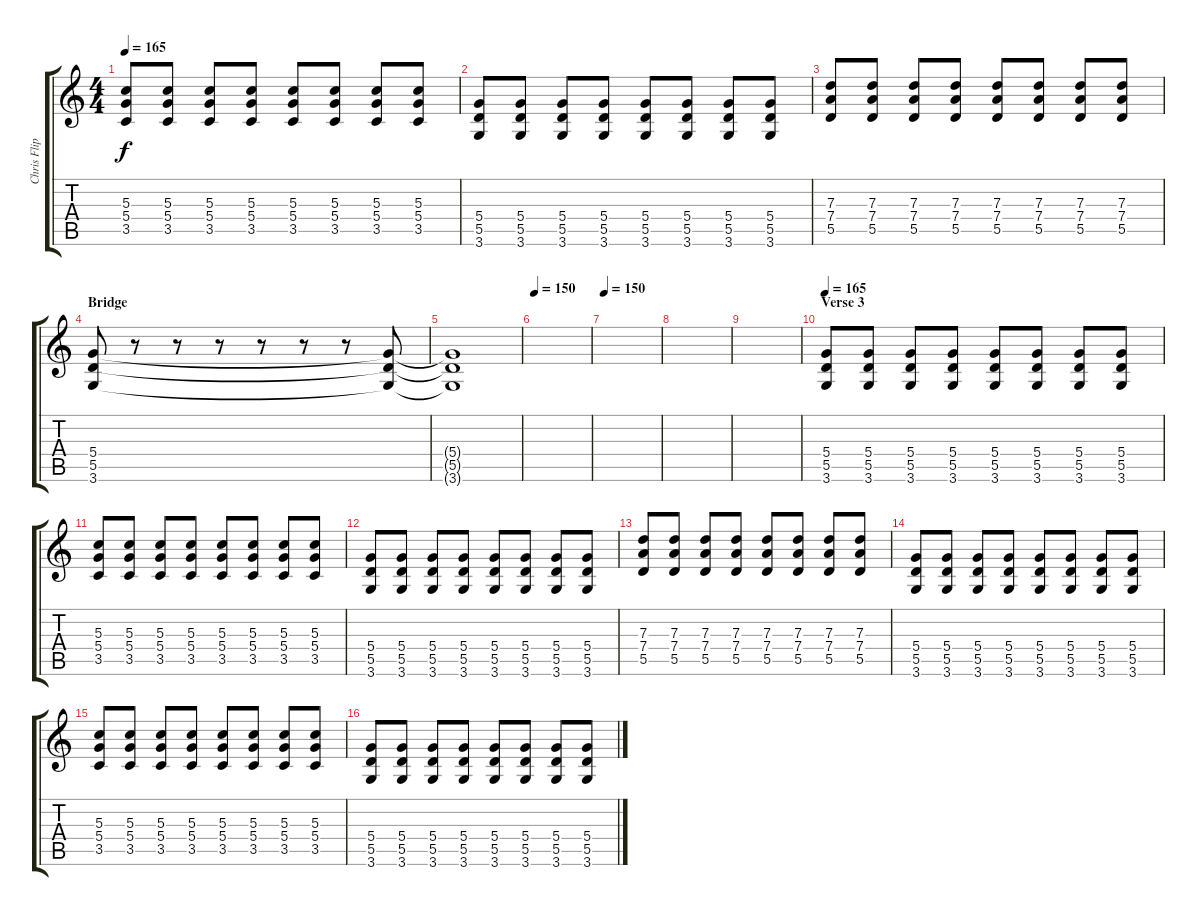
\track ("Chris Flippin" "Chris Flip") {instrument overdrivenguitar}
\staff {score tabs}
\tuning (E4 B3 G3 D3 A2 E2) {hide}
\ts (4 4)
\tempo 165
\clef g2
\ks c
(5.3 5.4 3.5).8{dy f} (5.3 5.4 3.5).8 (5.3 5.4 3.5).8 (5.3 5.4 3.5).8 (5.3 5.4 3.5).8 (5.3 5.4 3.5).8 (5.3 5.4 3.5).8 (5.3 5.4 3.5).8 |
(5.4 5.5 3.6).8 (5.4 5.5 3.6).8 (5.4 5.5 3.6).8 (5.4 5.5 3.6).8 (5.4 5.5 3.6).8 (5.4 5.5 3.6).8 (5.4 5.5 3.6).8 (5.4 5.5 3.6).8 |
(7.3 7.4 5.5).8 (7.3 7.4 5.5).8 (7.3 7.4 5.5).8 (7.3 7.4 5.5).8 (7.3 7.4 5.5).8 (7.3 7.4 5.5).8 (7.3 7.4 5.5).8 (7.3 7.4 5.5).8 |
\section ("" "Bridge")
(5.4 5.5 3.6).8 r.8{volume 10} r.8{volume 9} r.8{volume 8} r.8{volume 7} r.8{volume 5} r.8{volume 4} (5.4{t} 5.5{t} 3.6{t}).8{volume 5} |
(5.4{t} 5.5{t} 3.6{t}).1 |
\tempo 150
|
\tempo 150
|
|
|
\section ("" "Verse 3")
\tempo 165
(5.4 5.5 3.6).8{volume 13} (5.4 5.5 3.6).8 (5.4 5.5 3.6).8 (5.4 5.5 3.6).8 (5.4 5.5 3.6).8 (5.4 5.5 3.6).8 (5.4 5.5 3.6).8 (5.4 5.5 3.6).8 |
(5.3 5.4 3.5).8 (5.3 5.4 3.5).8 (5.3 5.4 3.5).8 (5.3 5.4 3.5).8 (5.3 5.4 3.5).8 (5.3 5.4 3.5).8 (5.3 5.4 3.5).8 (5.3 5.4 3.5).8 |
(5.4 5.5 3.6).8 (5.4 5.5 3.6).8 (5.4 5.5 3.6).8 (5.4 5.5 3.6).8 (5.4 5.5 3.6).8 (5.4 5.5 3.6).8 (5.4 5.5 3.6).8 (5.4 5.5 3.6).8 |
(7.3 7.4 5.5).8 (7.3 7.4 5.5).8 (7.3 7.4 5.5).8 (7.3 7.4 5.5).8 (7.3 7.4 5.5).8 (7.3 7.4 5.5).8 (7.3 7.4 5.5).8 (7.3 7.4 5.5).8 |
(5.4 5.5 3.6).8 (5.4 5.5 3.6).8 (5.4 5.5 3.6).8 (5.4 5.5 3.6).8 (5.4 5.5 3.6).8 (5.4 5.5 3.6).8 (5.4 5.5 3.6).8 (5.4 5.5 3.6).8 |
(5.3 5.4 3.5).8 (5.3 5.4 3.5).8 (5.3 5.4 3.5).8 (5.3 5.4 3.5).8 (5.3 5.4 3.5).8 (5.3 5.4 3.5).8 (5.3 5.4 3.5).8 (5.3 5.4 3.5).8 |
(5.4 5.5 3.6).8 (5.4 5.5 3.6).8 (5.4 5.5 3.6).8 (5.4 5.5 3.6).8 (5.4 5.5 3.6).8 (5.4 5.5 3.6).8 (5.4 5.5 3.6).8 (5.4 5.5 3.6).8
